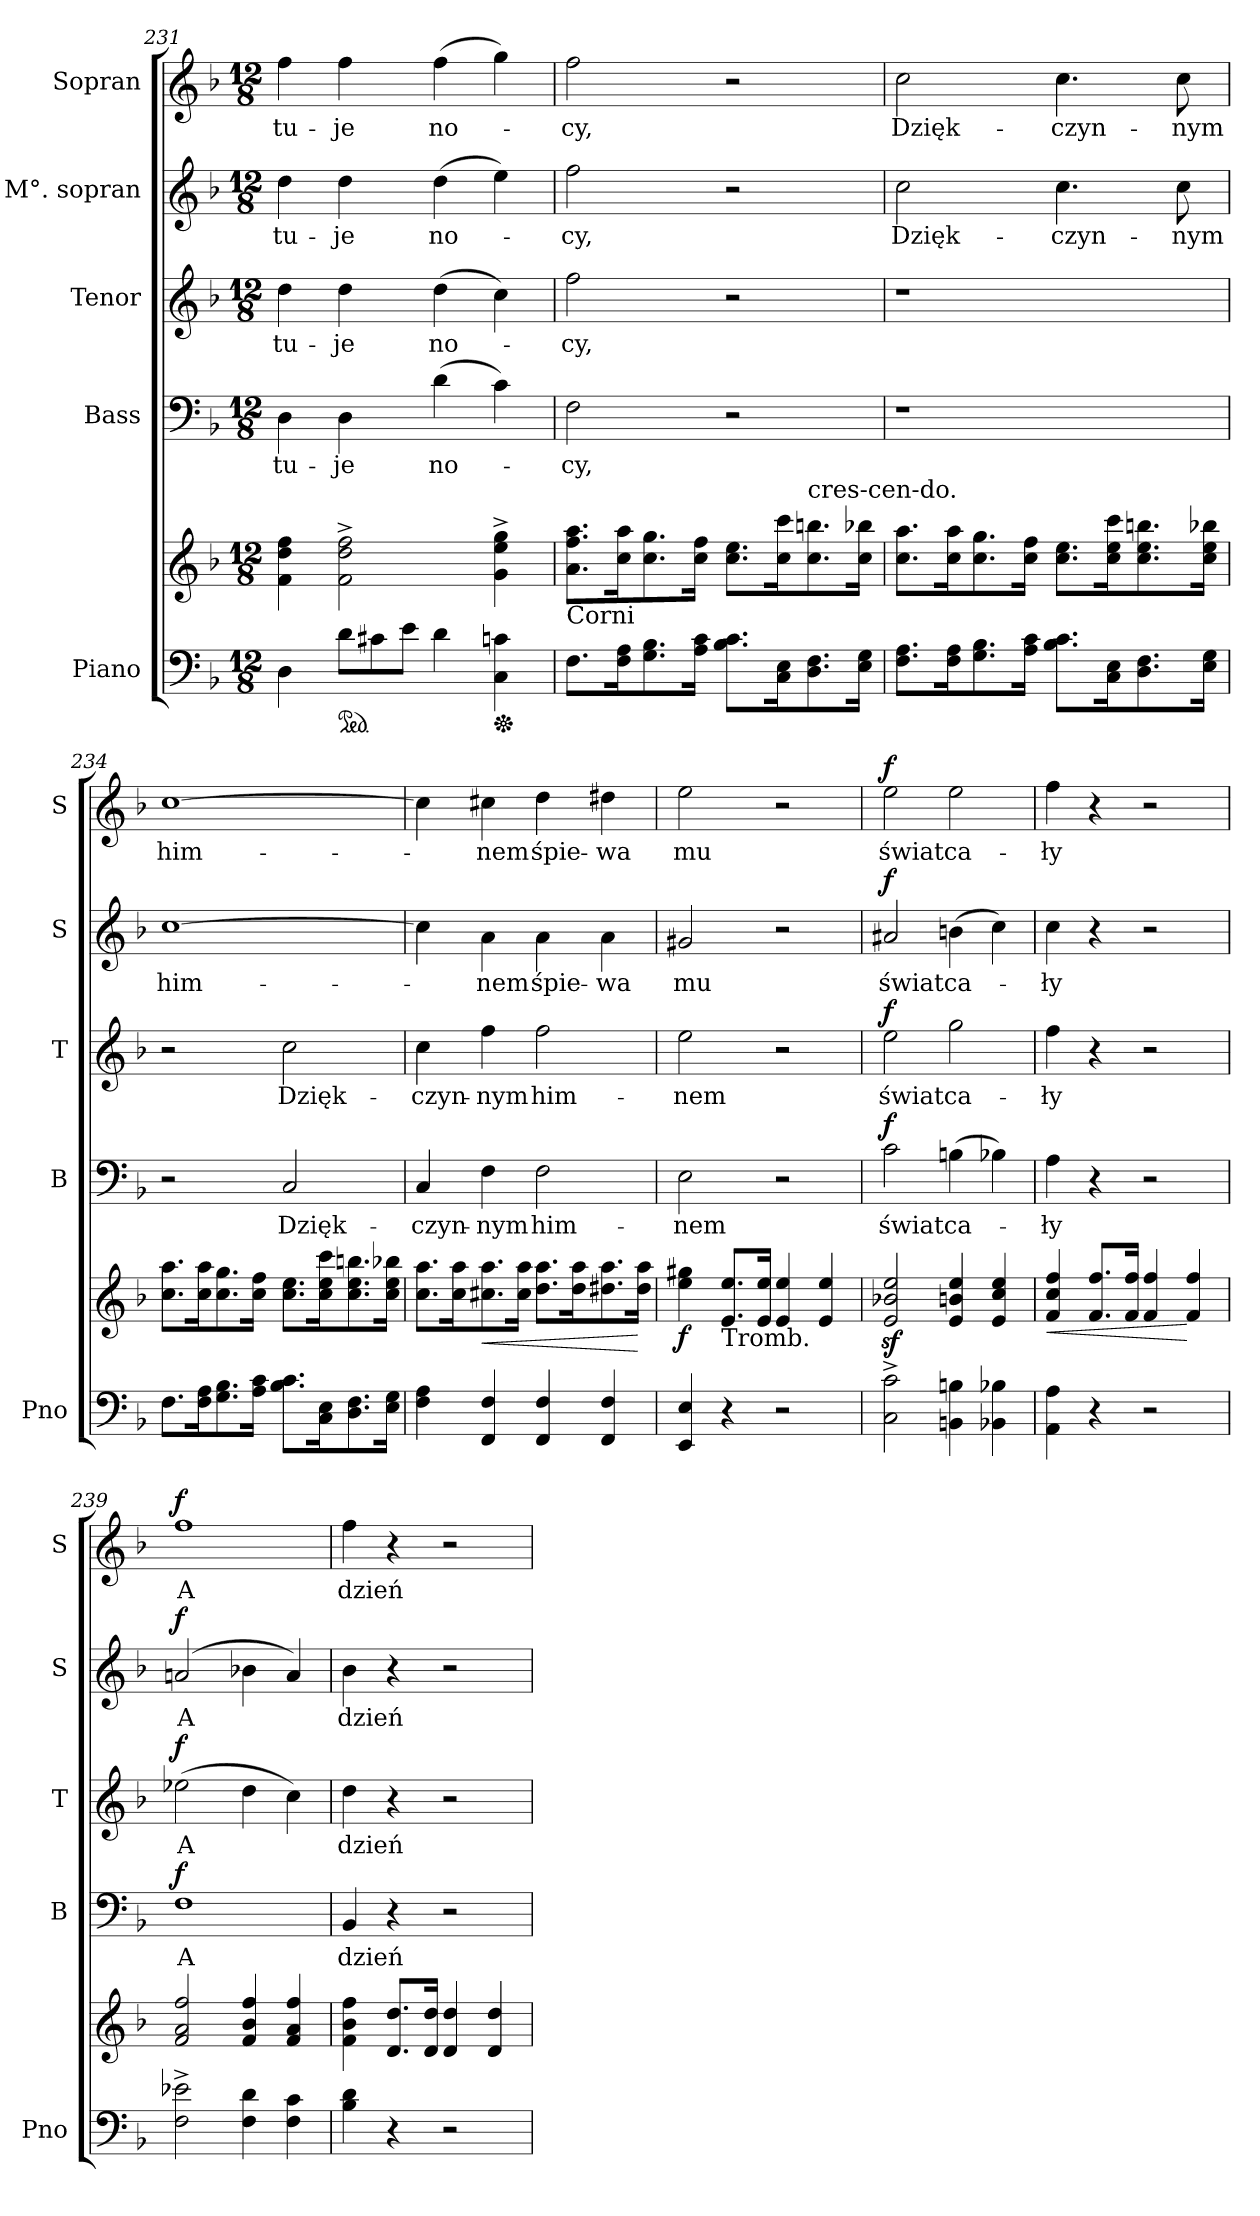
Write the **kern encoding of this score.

**kern	**kern	**dynam	**kern	**text	**dynam	**kern	**text	**dynam	**kern	**text	**dynam	**kern	**text	**dynam
*part5	*part5	*part5	*part4	*part4	*part4	*part3	*part3	*part3	*part2	*part2	*part2	*part1	*part1	*part1
*staff6	*staff5	*staff5/6	*staff4	*staff4	*staff4	*staff3	*staff3	*staff3	*staff2	*staff2	*staff2	*staff1	*staff1	*staff1
*I"Piano	*	*	*I"Bass	*	*	*I"Tenor	*	*	*I"M°. sopran	*	*	*I"Sopran	*	*
*I'Pno	*	*	*I'B	*	*	*I'T	*	*	*I'S	*	*	*I'S	*	*
*clefF4	*clefG2	*	*clefF4	*	*	*clefG2	*	*	*clefG2	*	*	*clefG2	*	*
*	*	*	*	*	*	*ITrd8c12	*	*	*	*	*	*	*	*
*k[b-]	*k[b-]	*	*k[b-]	*	*	*k[b-]	*	*	*k[b-]	*	*	*k[b-]	*	*
*d:	*d:	*	*d:	*	*	*d:	*	*	*d:	*	*	*d:	*	*
*M12/8	*M12/8	*	*M12/8	*	*	*M12/8	*	*	*M12/8	*	*	*M12/8	*	*
=231	=231	=231	=231	=231	=231	=231	=231	=231	=231	=231	=231	=231	=231	=231
4D\	4f\ 4dd\ 4ff\	.	4D\	-tu-	.	4d\	-tu-	.	4dd\	-tu-	.	4ff\	-tu-	.
*Xtuplet	*	*	*	*	*	*	*	*	*	*	*	*	*	*
*ped	*	*	*	*	*	*	*	*	*	*	*	*	*	*
12d\L	2f^\ 2dd^\ 2ff^\	.	4D\	-je	.	4d\	-je	.	4dd\	-je	.	4ff\	-je	.
12c#X\	.	.	.	.	.	.	.	.	.	.	.	.	.	.
12e\J	.	.	.	.	.	.	.	.	.	.	.	.	.	.
4d\	.	.	(4d\	no-	.	(4d\	no-	.	(4dd\	no-	.	(4ff\	no-	.
*Xped	*	*	*	*	*	*	*	*	*	*	*	*	*	*
4C\ 4cn\	4g^\ 4ee^\ 4gg^\	.	4c\)	.	.	4c\)	.	.	4ee\)	.	.	4gg\)	.	.
=232	=232	=232	=232	=232	=232	=232	=232	=232	=232	=232	=232	=232	=232	=232
!	!LO:TX:b:t=Corni	!	!	!	!	!	!	!	!	!	!	!	!	!
8.F\L	8.a\ 8.ff\ 8.aa\L	.	2F\	-cy,	.	2f\	-cy,	.	2ff\	-cy,	.	2ff\	-cy,	.
16F\ 16A\K	16cc\ 16aa\K	.	.	.	.	.	.	.	.	.	.	.	.	.
8.G\ 8.B-\	8.cc\ 8.gg\	.	.	.	.	.	.	.	.	.	.	.	.	.
16A\ 16c\Jk	16cc\ 16ff\Jk	.	.	.	.	.	.	.	.	.	.	.	.	.
8.B-\ 8.c\L	8.cc\ 8.ee\L	.	2r	.	.	2r	.	.	2r	.	.	2r	.	.
16C\ 16E\K	16cc\ 16ccc\K	.	.	.	.	.	.	.	.	.	.	.	.	.
!	!LO:TX:t=cres-cen-do.	!	!	!	!	!	!	!	!	!	!	!	!	!
8.D\ 8.F\	8.cc\ 8.bbn\	.	.	.	.	.	.	.	.	.	.	.	.	.
16E\ 16G\Jk	16cc\ 16bb-X\Jk	.	.	.	.	.	.	.	.	.	.	.	.	.
=233	=233	=233	=233	=233	=233	=233	=233	=233	=233	=233	=233	=233	=233	=233
8.F\ 8.A\L	8.cc\ 8.aa\L	.	1r	.	.	1r	.	.	2cc\	Dzięk-	.	2cc\	Dzięk-	.
16F\ 16A\K	16cc\ 16aa\K	.	.	.	.	.	.	.	.	.	.	.	.	.
8.G\ 8.B-\	8.cc\ 8.gg\	.	.	.	.	.	.	.	.	.	.	.	.	.
16A\ 16c\Jk	16cc\ 16ff\Jk	.	.	.	.	.	.	.	.	.	.	.	.	.
8.B-\ 8.c\L	8.cc\ 8.ee\L	.	.	.	.	.	.	.	4.cc\	-czyn-	.	4.cc\	-czyn-	.
16C\ 16E\K	16cc\ 16ee\ 16ccc\K	.	.	.	.	.	.	.	.	.	.	.	.	.
8.D\ 8.F\	8.cc\ 8.ee\ 8.bbn\	.	.	.	.	.	.	.	.	.	.	.	.	.
.	.	.	.	.	.	.	.	.	8cc\	-nym	.	8cc\	-nym	.
16E\ 16G\Jk	16cc\ 16ee\ 16bb-X\Jk	.	.	.	.	.	.	.	.	.	.	.	.	.
=234	=234	=234	=234	=234	=234	=234	=234	=234	=234	=234	=234	=234	=234	=234
8.F\L	8.cc\ 8.aa\L	.	2r	.	.	2r	.	.	[1cc	him-	.	[1cc	him-	.
16F\ 16A\K	16cc\ 16aa\K	.	.	.	.	.	.	.	.	.	.	.	.	.
8.G\ 8.B-\	8.cc\ 8.gg\	.	.	.	.	.	.	.	.	.	.	.	.	.
16A\ 16c\Jk	16cc\ 16ff\Jk	.	.	.	.	.	.	.	.	.	.	.	.	.
8.B-\ 8.c\L	8.cc\ 8.ee\L	.	2C/	Dzięk-	.	2c\	Dzięk-	.	.	.	.	.	.	.
16C\ 16E\K	16cc\ 16ee\ 16ccc\K	.	.	.	.	.	.	.	.	.	.	.	.	.
8.D\ 8.F\	8.cc\ 8.ee\ 8.bbn\	.	.	.	.	.	.	.	.	.	.	.	.	.
16E\ 16G\Jk	16cc\ 16ee\ 16bb-X\Jk	.	.	.	.	.	.	.	.	.	.	.	.	.
=235	=235	=235	=235	=235	=235	=235	=235	=235	=235	=235	=235	=235	=235	=235
4F\ 4A\	8.cc\ 8.aa\L	.	4C/	-czyn-	.	4c\	-czyn-	.	4cc\]	.	.	4cc\]	.	.
.	16cc\ 16aa\K	.	.	.	.	.	.	.	.	.	.	.	.	.
!	!	!LO:HP:b	!	!	!	!	!	!	!	!	!	!	!	!
4FF/ 4F/	8.cc#X\ 8.aa\	<	4F\	-nym	.	4f\	-nym	.	4a\	-nem	.	4cc#X\	-nem	.
.	16cc#\ 16aa\Jk	.	.	.	.	.	.	.	.	.	.	.	.	.
4FF/ 4F/	8.dd\ 8.aa\L	.	2F\	him-	.	2f\	him-	.	4a\	śpie-	.	4dd\	śpie-	.
.	16dd\ 16aa\K	.	.	.	.	.	.	.	.	.	.	.	.	.
4FF/ 4F/	8.dd#X\ 8.aa\	.	.	.	.	.	.	.	4a\	-wa	.	4dd#X\	-wa	.
.	16dd#\ 16aa\Jk	[	.	.	.	.	.	.	.	.	.	.	.	.
=236	=236	=236	=236	=236	=236	=236	=236	=236	=236	=236	=236	=236	=236	=236
!	!	!LO:DY:b	!	!	!	!	!	!	!	!	!	!	!	!
4EE/ 4E/	4ee\ 4gg#X\	f	2E\	-nem	.	2e\	-nem	.	2g#X/	mu	.	2ee\	mu	.
!	!LO:TX:b:t=Tromb.	!	!	!	!	!	!	!	!	!	!	!	!	!
4r	8.e/ 8.ee/L	.	.	.	.	.	.	.	.	.	.	.	.	.
.	16e/ 16ee/Jk	.	.	.	.	.	.	.	.	.	.	.	.	.
2r	4e/ 4ee/	.	2r	.	.	2r	.	.	2r	.	.	2r	.	.
.	4e/ 4ee/	.	.	.	.	.	.	.	.	.	.	.	.	.
=237	=237	=237	=237	=237	=237	=237	=237	=237	=237	=237	=237	=237	=237	=237
!	!	!	!	!	!LO:DY:a	!	!	!LO:DY:a	!	!	!LO:DY:a	!	!	!LO:DY:a
2C^\ 2c^\	2ez/ 2b-Xz/ 2eez/	.	2c\	świat	f	2e\	świat	f	2a#X/	świat	f	2ee\	świat	f
4BBn\ 4Bn\	4e/ 4bn/ 4ee/	.	(4Bn\	ca-	.	2g\	ca-	.	(4bn\	ca-	.	2ee\	ca-	.
4BB-X\ 4B-X\	4e/ 4cc/ 4ee/	.	4B-X\)	.	.	.	.	.	4cc\)	.	.	.	.	.
=238	=238	=238	=238	=238	=238	=238	=238	=238	=238	=238	=238	=238	=238	=238
!	!	!LO:HP:b	!	!	!	!	!	!	!	!	!	!	!	!
4AA\ 4A\	4f/ 4cc/ 4ff/	<	4A\	-ły	.	4f\	-ły	.	4cc\	-ły	.	4ff\	-ły	.
4r	8.f/ 8.ff/L	.	4r	.	.	4r	.	.	4r	.	.	4r	.	.
.	16f/ 16ff/Jk	.	.	.	.	.	.	.	.	.	.	.	.	.
2r	4f/ 4ff/	.	2r	.	.	2r	.	.	2r	.	.	2r	.	.
.	4f/ 4ff/	[	.	.	.	.	.	.	.	.	.	.	.	.
=239	=239	=239	=239	=239	=239	=239	=239	=239	=239	=239	=239	=239	=239	=239
!	!	!LO:DY:b	!	!	!LO:DY:a	!	!	!LO:DY:a	!	!	!LO:DY:a	!	!	!LO:DY:a
2F^\ 2e-X^\	2f/ 2a/ 2ff/	pf	1F	A	f	(2e-X\	A	f	(<2an/	A	f	1ff	A	f
4F\ 4d\	4f/ 4b-/ 4ff/	.	.	.	.	4d\	.	.	4b-X\	.	.	.	.	.
4F\ 4c\	4f/ 4a/ 4ff/	.	.	.	.	4c\)	.	.	4a/)	.	.	.	.	.
=240	=240	=240	=240	=240	=240	=240	=240	=240	=240	=240	=240	=240	=240	=240
4B-\ 4d\	4f\ 4b-\ 4ff\	.	4BB-/	dzień	.	4d\	dzień	.	4b-\	dzień	.	4ff\	dzień	.
4r	8.d/ 8.dd/L	.	4r	.	.	4r	.	.	4r	.	.	4r	.	.
.	16d/ 16dd/Jk	.	.	.	.	.	.	.	.	.	.	.	.	.
2r	4d/ 4dd/	.	2r	.	.	2r	.	.	2r	.	.	2r	.	.
.	4d/ 4dd/	.	.	.	.	.	.	.	.	.	.	.	.	.
=	=	=	=	=	=	=	=	=	=	=	=	=	=	=
*-	*-	*-	*-	*-	*-	*-	*-	*-	*-	*-	*-	*-	*-	*-
